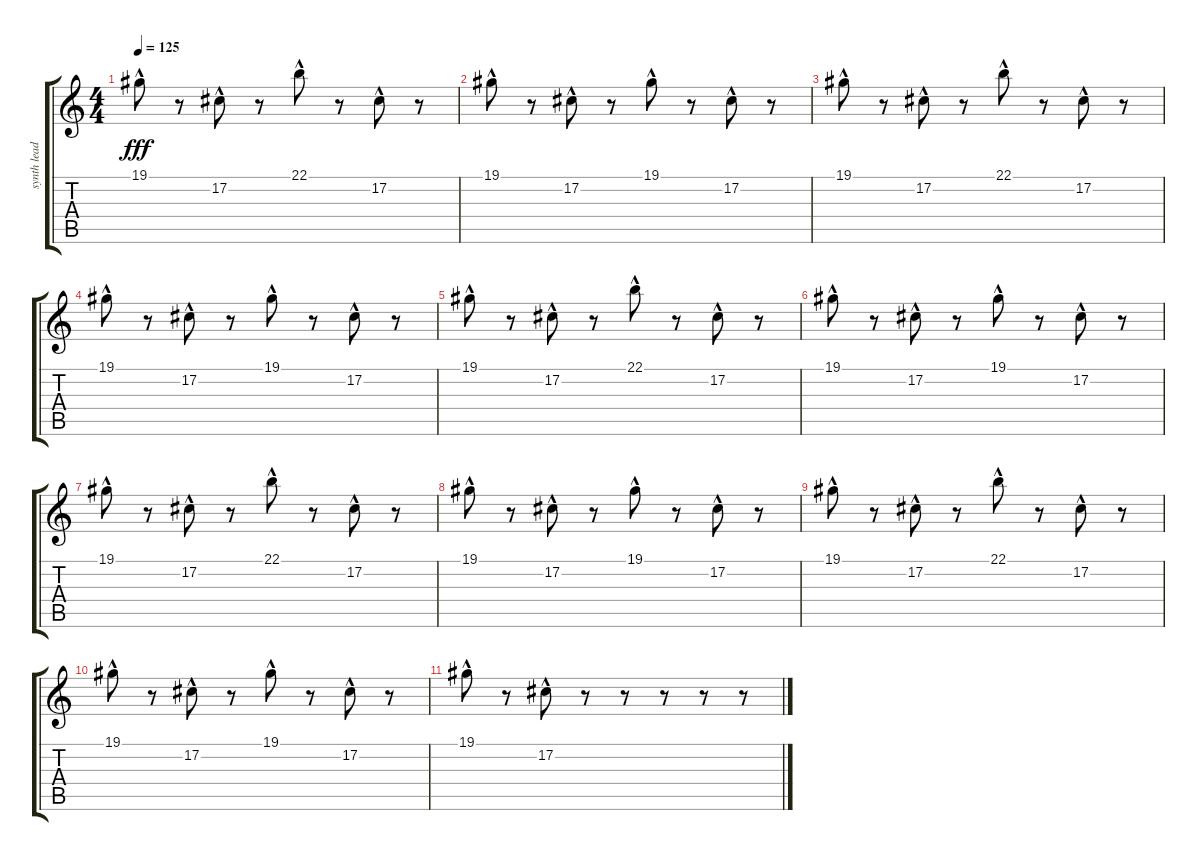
\track ("synth lead 2" "synth lead") {instrument lead2sawtooth}
\staff {score tabs}
\tuning (Db4 Ab3 E3 B2 Gb2 B1) {hide}
\ts (4 4)
\tempo 125
\clef g2
\ks c
19.1{hac}.8{dy fff} r.8 17.2{hac}.8 r.8 22.1{hac}.8 r.8 17.2{hac}.8 r.8 |
19.1{hac}.8 r.8 17.2{hac}.8 r.8 19.1{hac}.8 r.8 17.2{hac}.8 r.8 |
19.1{hac}.8 r.8 17.2{hac}.8 r.8 22.1{hac}.8 r.8 17.2{hac}.8 r.8 |
19.1{hac}.8 r.8 17.2{hac}.8 r.8 19.1{hac}.8 r.8 17.2{hac}.8 r.8 |
19.1{hac}.8 r.8 17.2{hac}.8 r.8 22.1{hac}.8 r.8 17.2{hac}.8 r.8 |
19.1{hac}.8 r.8 17.2{hac}.8 r.8 19.1{hac}.8 r.8 17.2{hac}.8 r.8 |
19.1{hac}.8 r.8 17.2{hac}.8 r.8 22.1{hac}.8 r.8 17.2{hac}.8 r.8 |
19.1{hac}.8 r.8 17.2{hac}.8 r.8 19.1{hac}.8 r.8 17.2{hac}.8 r.8 |
19.1{hac}.8 r.8 17.2{hac}.8 r.8 22.1{hac}.8 r.8 17.2{hac}.8 r.8 |
19.1{hac}.8 r.8 17.2{hac}.8 r.8 19.1{hac}.8 r.8 17.2{hac}.8 r.8 |
19.1{hac}.8 r.8 17.2{hac}.8 r.8 r.8 r.8 r.8 r.8
